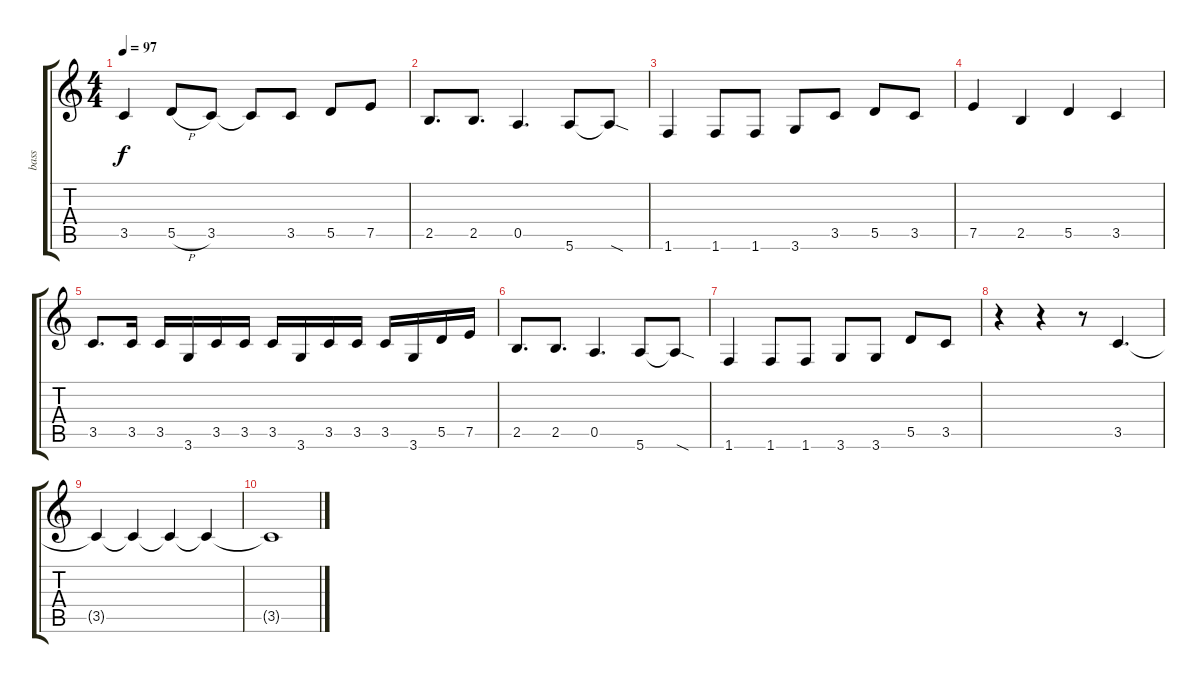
\track ("bass" "bass") {instrument electricbassfinger}
\staff {score tabs}
\tuning (E4 B3 G3 D3 A2 E2) {hide}
\ts (4 4)
\tempo 97
\clef g2
\ks c
3.5.4{dy f} 5.5{h}.8 3.5.8 3.5{t}.8 3.5.8 5.5.8 7.5.8 |
2.5.8{d} 2.5.8{d} 0.5.4{d} 5.6.8 5.6{sod t}.8 |
1.6.4 1.6.8 1.6.8 3.6.8 3.5.8 5.5.8 3.5.8 |
7.5.4 2.5.4 5.5.4 3.5.4 |
3.5.8{d} 3.5.16 3.5.16 3.6.16 3.5.16 3.5.16 3.5.16 3.6.16 3.5.16 3.5.16 3.5.16 3.6.16 5.5.16 7.5.16 |
2.5.8{d} 2.5.8{d} 0.5.4{d} 5.6.8 5.6{sod t}.8 |
1.6.4 1.6.8 1.6.8 3.6.8 3.6.8 5.5.8 3.5.8 |
r.4 r.4 r.8 3.5.4{d} |
3.5{t}.4 3.5{t}.4 3.5{t}.4 3.5{t}.4 |
3.5{t}.1
